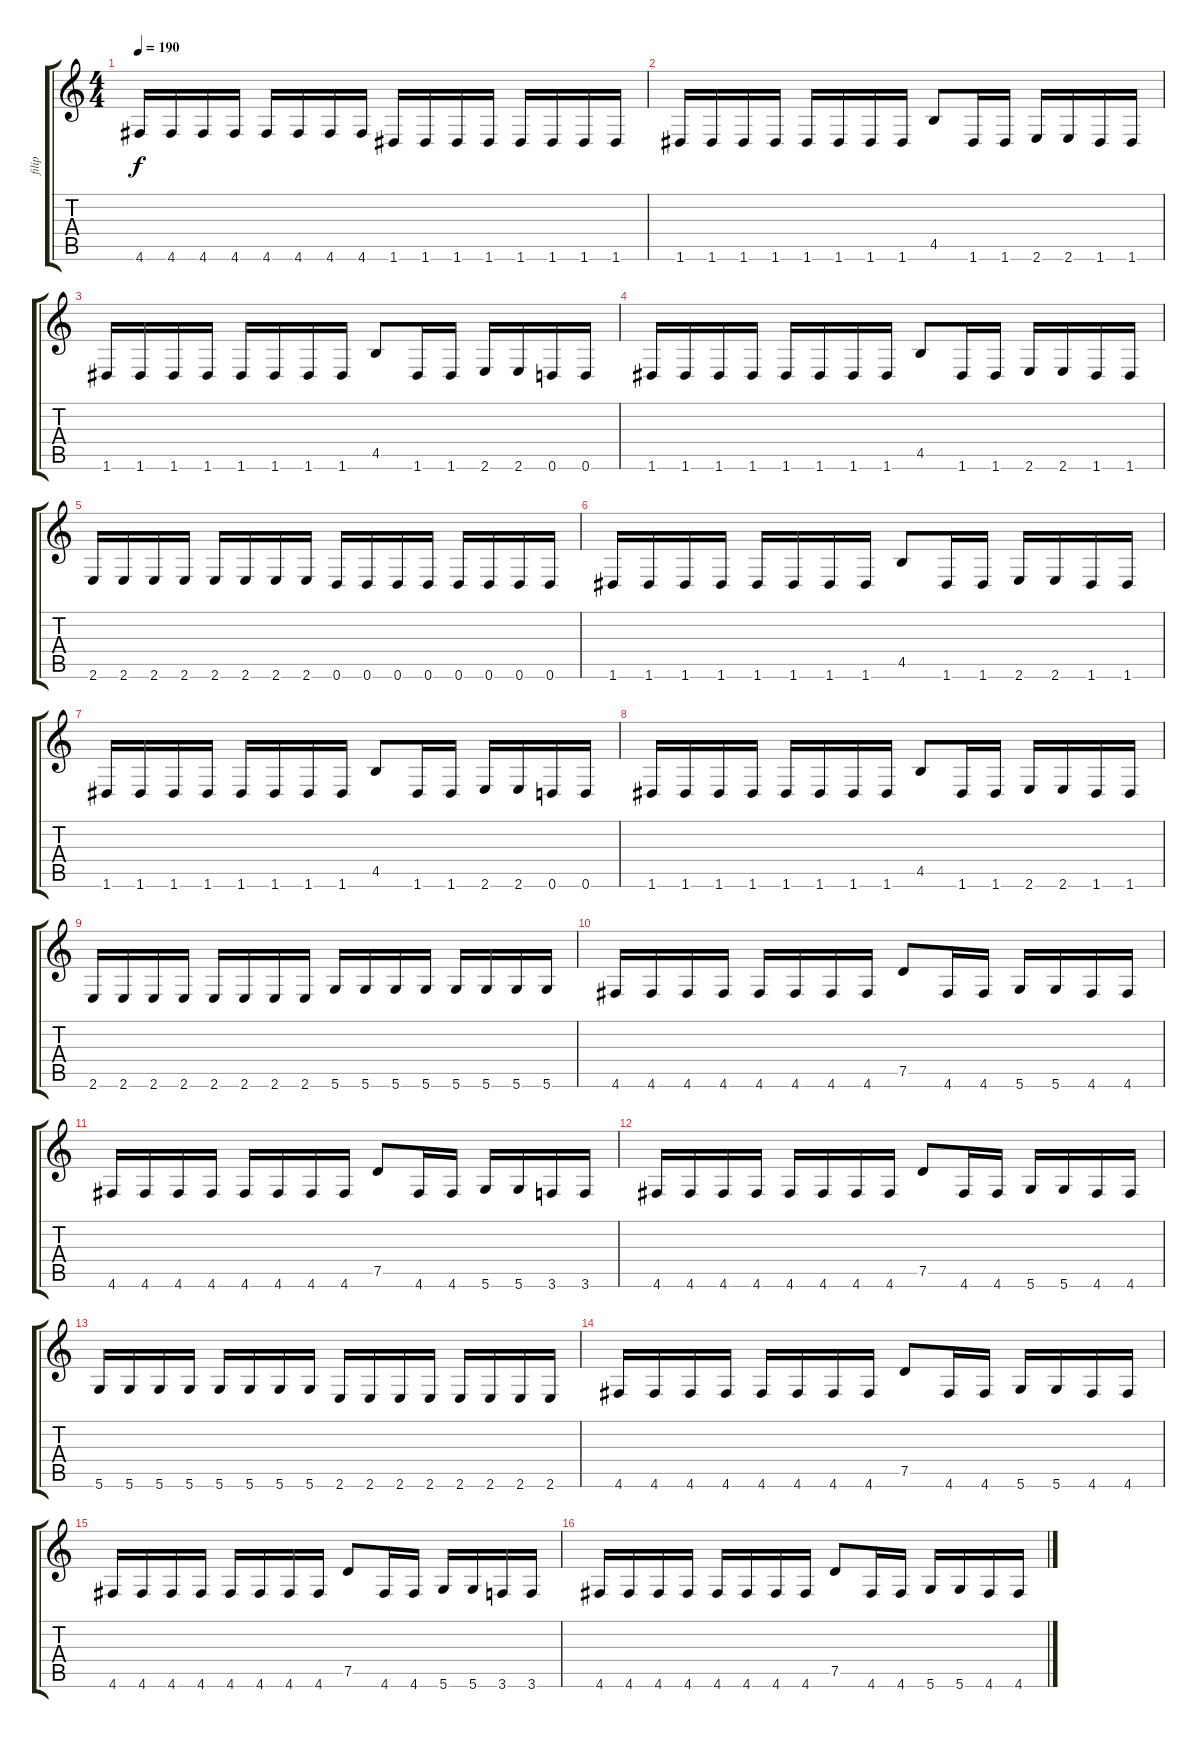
\track ("filip" "filip") {instrument distortionguitar}
\staff {score tabs}
\tuning (D4 A3 F3 C3 G2 D2) {hide}
\ts (4 4)
\tempo 190
\clef g2
\ks c
4.6.16{dy f} 4.6.16 4.6.16 4.6.16 4.6.16 4.6.16 4.6.16 4.6.16 1.6.16 1.6.16 1.6.16 1.6.16 1.6.16 1.6.16 1.6.16 1.6.16 |
1.6.16 1.6.16 1.6.16 1.6.16 1.6.16 1.6.16 1.6.16 1.6.16 4.5.8 1.6.16 1.6.16 2.6.16 2.6.16 1.6.16 1.6.16 |
1.6.16 1.6.16 1.6.16 1.6.16 1.6.16 1.6.16 1.6.16 1.6.16 4.5.8 1.6.16 1.6.16 2.6.16 2.6.16 0.6.16 0.6.16 |
1.6.16 1.6.16 1.6.16 1.6.16 1.6.16 1.6.16 1.6.16 1.6.16 4.5.8 1.6.16 1.6.16 2.6.16 2.6.16 1.6.16 1.6.16 |
2.6.16 2.6.16 2.6.16 2.6.16 2.6.16 2.6.16 2.6.16 2.6.16 0.6.16 0.6.16 0.6.16 0.6.16 0.6.16 0.6.16 0.6.16 0.6.16 |
1.6.16 1.6.16 1.6.16 1.6.16 1.6.16 1.6.16 1.6.16 1.6.16 4.5.8 1.6.16 1.6.16 2.6.16 2.6.16 1.6.16 1.6.16 |
1.6.16 1.6.16 1.6.16 1.6.16 1.6.16 1.6.16 1.6.16 1.6.16 4.5.8 1.6.16 1.6.16 2.6.16 2.6.16 0.6.16 0.6.16 |
1.6.16 1.6.16 1.6.16 1.6.16 1.6.16 1.6.16 1.6.16 1.6.16 4.5.8 1.6.16 1.6.16 2.6.16 2.6.16 1.6.16 1.6.16 |
2.6.16 2.6.16 2.6.16 2.6.16 2.6.16 2.6.16 2.6.16 2.6.16 5.6.16 5.6.16 5.6.16 5.6.16 5.6.16 5.6.16 5.6.16 5.6.16 |
4.6.16 4.6.16 4.6.16 4.6.16 4.6.16 4.6.16 4.6.16 4.6.16 7.5.8 4.6.16 4.6.16 5.6.16 5.6.16 4.6.16 4.6.16 |
4.6.16 4.6.16 4.6.16 4.6.16 4.6.16 4.6.16 4.6.16 4.6.16 7.5.8 4.6.16 4.6.16 5.6.16 5.6.16 3.6.16 3.6.16 |
4.6.16 4.6.16 4.6.16 4.6.16 4.6.16 4.6.16 4.6.16 4.6.16 7.5.8 4.6.16 4.6.16 5.6.16 5.6.16 4.6.16 4.6.16 |
5.6.16 5.6.16 5.6.16 5.6.16 5.6.16 5.6.16 5.6.16 5.6.16 2.6.16 2.6.16 2.6.16 2.6.16 2.6.16 2.6.16 2.6.16 2.6.16 |
4.6.16 4.6.16 4.6.16 4.6.16 4.6.16 4.6.16 4.6.16 4.6.16 7.5.8 4.6.16 4.6.16 5.6.16 5.6.16 4.6.16 4.6.16 |
4.6.16 4.6.16 4.6.16 4.6.16 4.6.16 4.6.16 4.6.16 4.6.16 7.5.8 4.6.16 4.6.16 5.6.16 5.6.16 3.6.16 3.6.16 |
4.6.16 4.6.16 4.6.16 4.6.16 4.6.16 4.6.16 4.6.16 4.6.16 7.5.8 4.6.16 4.6.16 5.6.16 5.6.16 4.6.16 4.6.16
